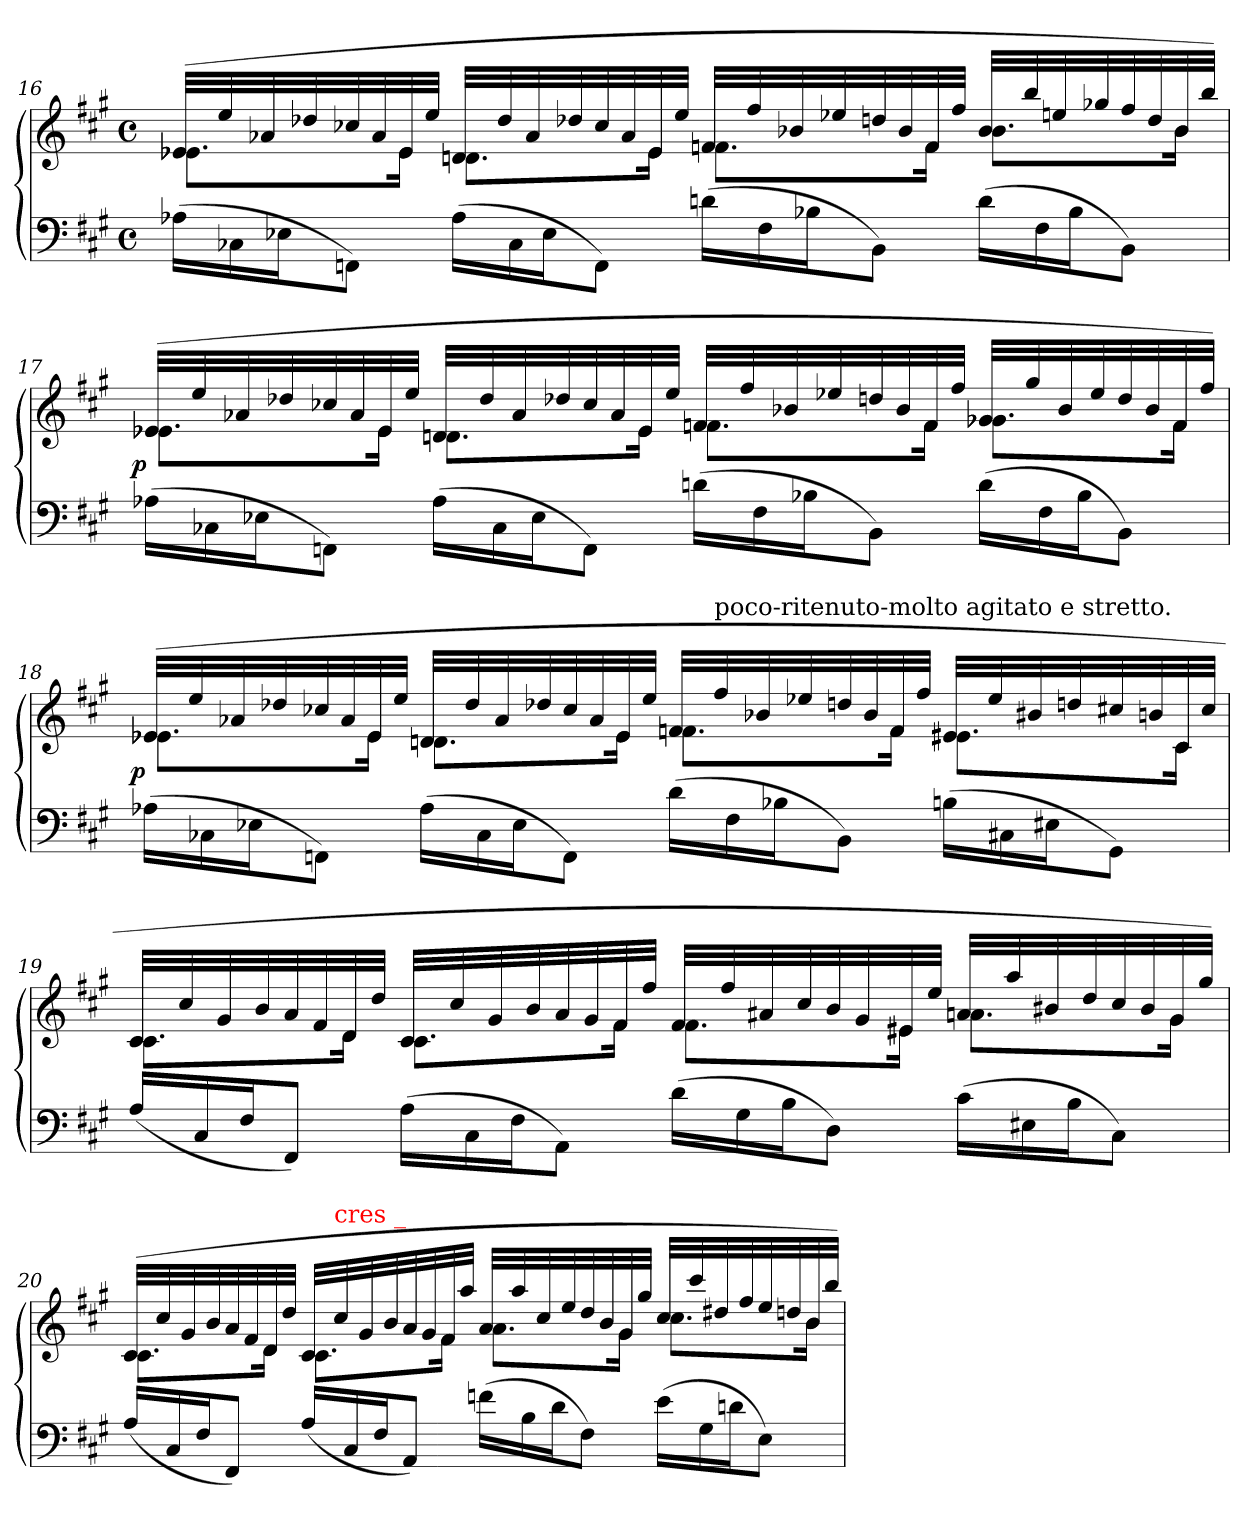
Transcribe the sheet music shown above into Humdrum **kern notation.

**kern	**kern	**dynam
*part1	*part1	*part1
*staff2	*staff1	*staff1/2
*clefF4	*clefG2	*
*k[f#c#g#]	*k[f#c#g#]	*
*f#:	*f#:	*
*M4/4	*M4/4	*
*met(c)	*met(c)	*
*Xtuplet	*	*
=16	=16	=16
*	*^	*
(>24A-X\LL	(>32e-XLLL	8.e-XL	.
.	32ee!	.	.
24C-X	.	.	.
.	32a-X!	.	.
24E-XJ	.	.	.
.	32dd-X!	.	.
8FFnJ)	32cc-X!	.	.
.	32a-!	.	.
.	32e-	16e-Jk	.
.	32ee!JJJ	.	.
(>24A-\LL	32dnLLL	8.dnL	.
.	32dd-!	.	.
24C-	.	.	.
.	32a-!	.	.
24E-J	.	.	.
.	32dd-X!	.	.
8FFJ)	32cc-!	.	.
.	32a-!	.	.
.	32e-	16e-Jk	.
.	32ee!JJJ	.	.
(>24dn\LL	32fnLLL	8.fnL	.
.	32ff#!	.	.
24F#	.	.	.
.	32b-X!	.	.
24B-XJ	.	.	.
.	32ee-X!	.	.
8BBJ)	32ddn!	.	.
.	32b-!	.	.
.	32f	16fJk	.
.	32ff#!JJJ	.	.
(>24d\LL	32b-LLL	8.b-L	.
.	32bb!	.	.
24F#	.	.	.
.	32een!	.	.
24B-J	.	.	.
.	32gg-X!	.	.
8BBJ)	32ff#!	.	.
.	32dd!	.	.
.	32b-	16b-Jk	.
.	32bb!JJJ)	.	.
=17	=17	=17	=17
!	!	!	!LO:DY:rj
(>24A-X\LL	(>32e-XLLL	8.e-XL	p
.	32ee!	.	.
24C-X	.	.	.
.	32a-X!	.	.
24E-XJ	.	.	.
.	32dd-X!	.	.
8FFnJ)	32cc-X!	.	.
.	32a-!	.	.
.	32e-	16e-Jk	.
.	32ee!JJJ	.	.
(>24A-\LL	32dnLLL	8.dnL	.
.	32dd-!	.	.
24C-	.	.	.
.	32a-!	.	.
24E-J	.	.	.
.	32dd-X!	.	.
8FFJ)	32cc-!	.	.
.	32a-!	.	.
.	32e-	16e-Jk	.
.	32ee!JJJ	.	.
(>24dn\LL	32fnLLL	8.fnL	.
.	32ff#!	.	.
24F#	.	.	.
.	32b-X!	.	.
24B-XJ	.	.	.
.	32ee-X!	.	.
8BBJ)	32ddn!	.	.
.	32b-!	.	.
.	32f	16fJk	.
.	32ff#!JJJ	.	.
(>24d\LL	32g-XLLL	8.g-XL	.
.	32gg#!	.	.
24F#	.	.	.
.	32b-!	.	.
24B-J	.	.	.
.	32ee-!	.	.
8BBJ)	32dd!	.	.
.	32b-!	.	.
.	32f	16fJk	.
.	32ff#!JJJ)	.	.
=18	=18	=18	=18
!	!	!	!LO:DY:rj
(24A-X\LL	(>32e-XLLL	8.e-XL	p
.	32ee!	.	.
24C-X	.	.	.
.	32a-X!	.	.
24E-XJ	.	.	.
.	32dd-X!	.	.
8FFnJ)	32cc-X!	.	.
.	32a-!	.	.
.	32e-	16e-Jk	.
.	32ee!JJJ	.	.
(24A-LL	32dnLLL	8.dnL	.
.	32dd-!	.	.
24C-\	.	.	.
.	32a-!	.	.
24E-J	.	.	.
.	32dd-X!	.	.
8FFJ)	32cc-!	.	.
.	32a-!	.	.
.	32e-	16e-Jk	.
.	32ee!JJJ	.	.
(24dLL	32fnLLL	8.fnL	.
!	!LO:TX:a:t=poco-ritenuto-molto agitato e stretto.	!	!
.	32ff#!	.	.
24F#	.	.	.
.	32b-X!	.	.
24B-XJ	.	.	.
.	32ee-X!	.	.
8BBJ)	32ddn!	.	.
.	32b-!	.	.
.	32f	16fJk	.
.	32ff#!JJJ	.	.
(24BnLL	32e#XLLL	8.e#XL	.
.	32ee-!	.	.
24C#X	.	.	.
.	32b#X!	.	.
24E#XJ	.	.	.
.	32ddn!	.	.
8GG#J)	32cc#X!	.	.
.	32bn!	.	.
.	32c#	16c#Jk	.
.	32cc#!JJJ	.	.
=19	=19	=19	=19
(24ALL	32c#LLL	8.c#L	.
.	32cc#!	.	.
24C#	.	.	.
.	32g#!	.	.
24F#J	.	.	.
.	32b!	.	.
8FF#J)	32a!	.	.
.	32f#!	.	.
.	32d	16dJk	.
.	32dd!JJJ	.	.
(24ALL	32c#LLL	8.c#L	.
.	32cc#!	.	.
24C#	.	.	.
.	32g#!	.	.
24F#J	.	.	.
.	32b!	.	.
8AAJ)	32a!	.	.
.	32g#!	.	.
.	32f#	16f#Jk	.
.	32ff#!JJJ	.	.
(24dLL	32f#LLL	8.f#L	.
.	32ff#!	.	.
24G#	.	.	.
.	32a#X!	.	.
24BJ	.	.	.
.	32cc#!	.	.
8DJ)	32b!	.	.
.	32g#!	.	.
.	32e#X	16e#XJk	.
.	32ee!JJJ	.	.
(24c#LL	32anLLL	8.anL	.
.	32aa!	.	.
24E#X	.	.	.
.	32b#X!	.	.
24BJ	.	.	.
.	32dd!	.	.
8C#J)	32cc#!	.	.
.	32b#!	.	.
.	32g#	16g#Jk	.
.	32gg#!JJJ)	.	.
=20	=20	=20	=20
(<24A/LL	(>32c#LLL	8.c#L	.
.	32cc#!	.	.
24C#	.	.	.
.	32g#!	.	.
24F#J	.	.	.
.	32b!	.	.
8FF#J)	32a!	.	.
.	32f#!	.	.
.	32d	16dJk	.
.	32dd!JJJ	.	.
(<24A/LL	32c#LLL	8.c#L	.
!	!LO:TX:a:color=red:t=cres _	!	!
.	32cc#!	.	.
24C#	.	.	.
.	32g#!	.	.
24F#J	.	.	.
.	32b!	.	.
8AAJ)	32a!	.	.
.	32g#!	.	.
.	32f#	16f#Jk	.
.	32aa!JJJ	.	.
(>24fn\LL	32aLLL	8.aL	.
.	32aa!	.	.
24B	.	.	.
.	32cc#!	.	.
24dJ	.	.	.
.	32ee!	.	.
8F#J)	32dd!	.	.
.	32b!	.	.
.	32g#	16g#Jk	.
.	32gg#!JJJ	.	.
(>24e\LL	32cc#LLL	8.cc#L	.
.	32ccc#!	.	.
24G#	.	.	.
.	32dd#X!	.	.
24dnJ	.	.	.
.	32ff#!	.	.
8EJ)	32ee!	.	.
.	32ddn!	.	.
.	32b	16bJk	.
.	32bb!JJJ)	.	.
*	*v	*v	*
=	=	=
*-	*-	*-
